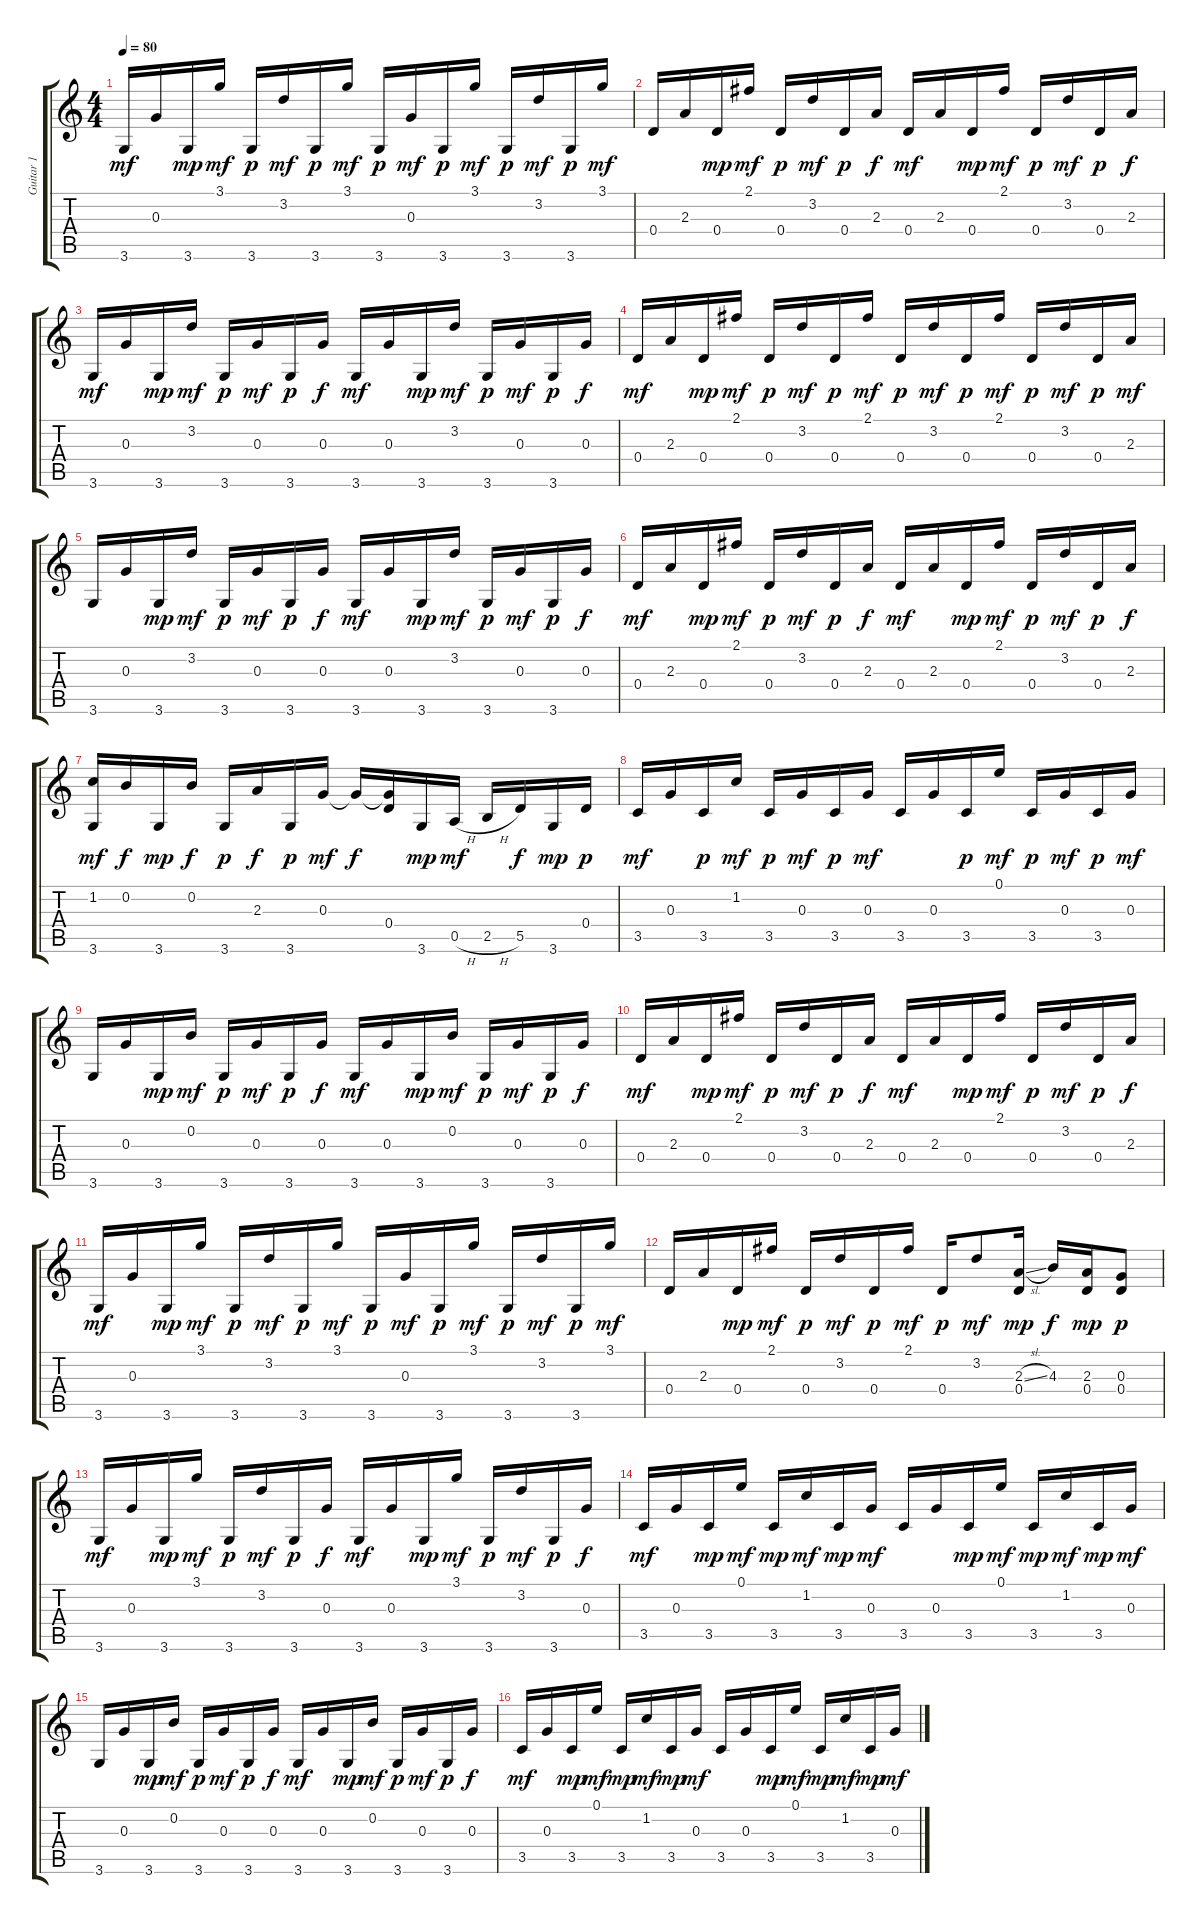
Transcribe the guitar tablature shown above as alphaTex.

\track ("Guitar 1" "Guitar 1") {instrument acousticguitarsteel}
\staff {score tabs}
\tuning (E4 B3 G3 D3 A2 E2) {hide}
\ts (4 4)
\tempo 80
\clef g2
\ks c
3.6.16{dy mf} 0.3.16 3.6.16{dy mp} 3.1.16{dy mf} 3.6.16{dy p} 3.2.16{dy mf} 3.6.16{dy p} 3.1.16{dy mf} 3.6.16{dy p} 0.3.16{dy mf} 3.6.16{dy p} 3.1.16{dy mf} 3.6.16{dy p} 3.2.16{dy mf} 3.6.16{dy p} 3.1.16{dy mf} |
0.4.16 2.3.16 0.4.16{dy mp} 2.1.16{dy mf} 0.4.16{dy p} 3.2.16{dy mf} 0.4.16{dy p} 2.3.16{dy f} 0.4.16{dy mf} 2.3.16 0.4.16{dy mp} 2.1.16{dy mf} 0.4.16{dy p} 3.2.16{dy mf} 0.4.16{dy p} 2.3.16{dy f} |
3.6.16{dy mf} 0.3.16 3.6.16{dy mp} 3.2.16{dy mf} 3.6.16{dy p} 0.3.16{dy mf} 3.6.16{dy p} 0.3.16{dy f} 3.6.16{dy mf} 0.3.16 3.6.16{dy mp} 3.2.16{dy mf} 3.6.16{dy p} 0.3.16{dy mf} 3.6.16{dy p} 0.3.16{dy f} |
0.4.16{dy mf} 2.3.16 0.4.16{dy mp} 2.1.16{dy mf} 0.4.16{dy p} 3.2.16{dy mf} 0.4.16{dy p} 2.1.16{dy mf} 0.4.16{dy p} 3.2.16{dy mf} 0.4.16{dy p} 2.1.16{dy mf} 0.4.16{dy p} 3.2.16{dy mf} 0.4.16{dy p} 2.3.16{dy mf} |
3.6.16 0.3.16 3.6.16{dy mp} 3.2.16{dy mf} 3.6.16{dy p} 0.3.16{dy mf} 3.6.16{dy p} 0.3.16{dy f} 3.6.16{dy mf} 0.3.16 3.6.16{dy mp} 3.2.16{dy mf} 3.6.16{dy p} 0.3.16{dy mf} 3.6.16{dy p} 0.3.16{dy f} |
0.4.16{dy mf} 2.3.16 0.4.16{dy mp} 2.1.16{dy mf} 0.4.16{dy p} 3.2.16{dy mf} 0.4.16{dy p} 2.3.16{dy f} 0.4.16{dy mf} 2.3.16 0.4.16{dy mp} 2.1.16{dy mf} 0.4.16{dy p} 3.2.16{dy mf} 0.4.16{dy p} 2.3.16{dy f} |
(1.2 3.6).16{dy mf} 0.2.16{dy f} 3.6.16{dy mp} 0.2.16{dy f} 3.6.16{dy p} 2.3.16{dy f} 3.6.16{dy p} 0.3.16{dy mf} 0.3{t}.16{dy f} (0.3{t} 0.4).16 3.6.16{dy mp} 0.5{h}.16{dy mf} 2.5{h}.16 5.5.16{dy f} 3.6.16{dy mp} 0.4.16{dy p} |
3.5.16{dy mf} 0.3.16 3.5.16{dy p} 1.2.16{dy mf} 3.5.16{dy p} 0.3.16{dy mf} 3.5.16{dy p} 0.3.16{dy mf} 3.5.16 0.3.16 3.5.16{dy p} 0.1.16{dy mf} 3.5.16{dy p} 0.3.16{dy mf} 3.5.16{dy p} 0.3.16{dy mf} |
3.6.16 0.3.16 3.6.16{dy mp} 0.2.16{dy mf} 3.6.16{dy p} 0.3.16{dy mf} 3.6.16{dy p} 0.3.16{dy f} 3.6.16{dy mf} 0.3.16 3.6.16{dy mp} 0.2.16{dy mf} 3.6.16{dy p} 0.3.16{dy mf} 3.6.16{dy p} 0.3.16{dy f} |
0.4.16{dy mf} 2.3.16 0.4.16{dy mp} 2.1.16{dy mf} 0.4.16{dy p} 3.2.16{dy mf} 0.4.16{dy p} 2.3.16{dy f} 0.4.16{dy mf} 2.3.16 0.4.16{dy mp} 2.1.16{dy mf} 0.4.16{dy p} 3.2.16{dy mf} 0.4.16{dy p} 2.3.16{dy f} |
3.6.16{dy mf} 0.3.16 3.6.16{dy mp} 3.1.16{dy mf} 3.6.16{dy p} 3.2.16{dy mf} 3.6.16{dy p} 3.1.16{dy mf} 3.6.16{dy p} 0.3.16{dy mf} 3.6.16{dy p} 3.1.16{dy mf} 3.6.16{dy p} 3.2.16{dy mf} 3.6.16{dy p} 3.1.16{dy mf} |
0.4.16 2.3.16 0.4.16{dy mp} 2.1.16{dy mf} 0.4.16{dy p} 3.2.16{dy mf} 0.4.16{dy p} 2.1.16{dy mf} 0.4.16{dy p} 3.2.8{dy mf} (2.3{sl} 0.4).16{dy mp} 4.3.16{dy f} (2.3 0.4).16{dy mp} (0.3 0.4).8{dy p} |
3.6.16{dy mf} 0.3.16 3.6.16{dy mp} 3.1.16{dy mf} 3.6.16{dy p} 3.2.16{dy mf} 3.6.16{dy p} 0.3.16{dy f} 3.6.16{dy mf} 0.3.16 3.6.16{dy mp} 3.1.16{dy mf} 3.6.16{dy p} 3.2.16{dy mf} 3.6.16{dy p} 0.3.16{dy f} |
3.5.16{dy mf} 0.3.16 3.5.16{dy mp} 0.1.16{dy mf} 3.5.16{dy mp} 1.2.16{dy mf} 3.5.16{dy mp} 0.3.16{dy mf} 3.5.16 0.3.16 3.5.16{dy mp} 0.1.16{dy mf} 3.5.16{dy mp} 1.2.16{dy mf} 3.5.16{dy mp} 0.3.16{dy mf} |
3.6.16 0.3.16 3.6.16{dy mp} 0.2.16{dy mf} 3.6.16{dy p} 0.3.16{dy mf} 3.6.16{dy p} 0.3.16{dy f} 3.6.16{dy mf} 0.3.16 3.6.16{dy mp} 0.2.16{dy mf} 3.6.16{dy p} 0.3.16{dy mf} 3.6.16{dy p} 0.3.16{dy f} |
3.5.16{dy mf} 0.3.16 3.5.16{dy mp} 0.1.16{dy mf} 3.5.16{dy mp} 1.2.16{dy mf} 3.5.16{dy mp} 0.3.16{dy mf} 3.5.16 0.3.16 3.5.16{dy mp} 0.1.16{dy mf} 3.5.16{dy mp} 1.2.16{dy mf} 3.5.16{dy mp} 0.3.16{dy mf}
